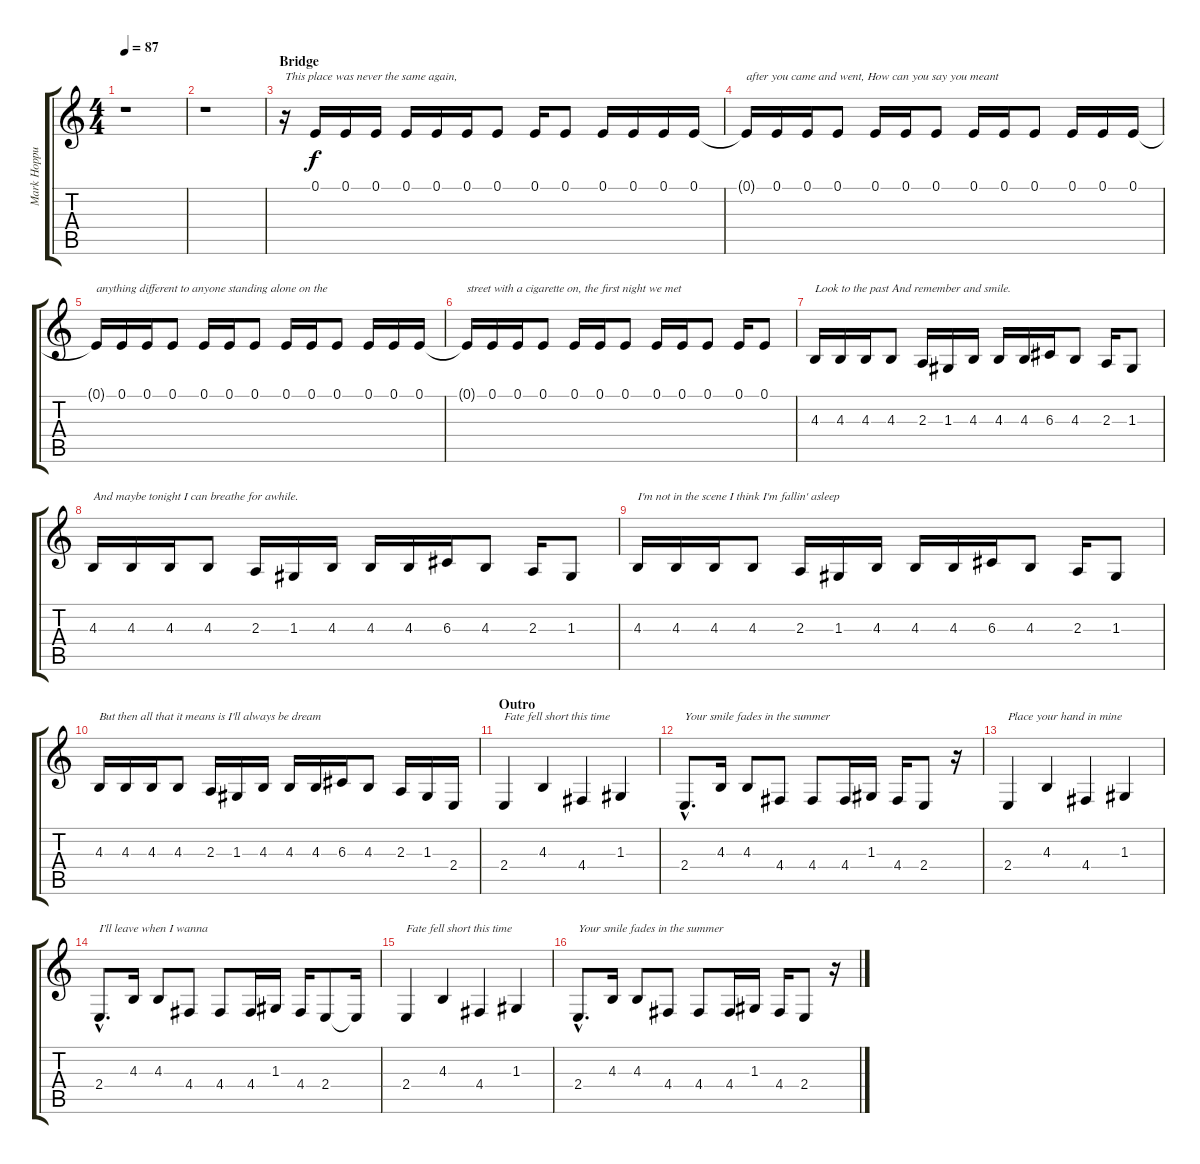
\track ("Mark Hoppus" "Mark Hoppu") {instrument lead1square}
\staff {score tabs}
\tuning (E4 B3 G3 D3 A2 E2) {hide}
\ts (4 4)
\tempo 87
\clef g2
\ks c
r.1{dy f} |
r.1 |
\section ("" "Bridge")
r.16{txt "This place was never the same again,"} 0.1.16 0.1.16 0.1.16 0.1.16 0.1.16 0.1.16 0.1.8 0.1.16 0.1.8 0.1.16 0.1.16 0.1.16 0.1.16 |
0.1{t}.16{txt "after you came and went, How can you say you meant"} 0.1.16 0.1.16 0.1.8 0.1.16 0.1.16 0.1.8 0.1.16 0.1.16 0.1.8 0.1.16 0.1.16 0.1.16 |
0.1{t}.16{txt "anything different to anyone standing alone on the"} 0.1.16 0.1.16 0.1.8 0.1.16 0.1.16 0.1.8 0.1.16 0.1.16 0.1.8 0.1.16 0.1.16 0.1.16 |
0.1{t}.16{txt "street with a cigarette on, the first night we met"} 0.1.16 0.1.16 0.1.8 0.1.16 0.1.16 0.1.8 0.1.16 0.1.16 0.1.8 0.1.16 0.1.8 |
4.3.16{txt "Look to the past And remember and smile."} 4.3.16 4.3.16 4.3.8 2.3.16 1.3.16 4.3.16 4.3.16 4.3.16 6.3.16 4.3.8 2.3.16 1.3.8 |
4.3.16{txt "And maybe tonight I can breathe for awhile."} 4.3.16 4.3.16 4.3.8 2.3.16 1.3.16 4.3.16 4.3.16 4.3.16 6.3.16 4.3.8 2.3.16 1.3.8 |
4.3.16{txt "I'm not in the scene I think I'm fallin' asleep"} 4.3.16 4.3.16 4.3.8 2.3.16 1.3.16 4.3.16 4.3.16 4.3.16 6.3.16 4.3.8 2.3.16 1.3.8 |
4.3.16{txt "But then all that it means is I'll always be dream"} 4.3.16 4.3.16 4.3.8 2.3.16 1.3.16 4.3.16 4.3.16 4.3.16 6.3.16 4.3.8 2.3.16 1.3.16 2.4.16 |
\section ("" "Outro")
2.4.4{txt "Fate fell short this time"} 4.3.4 4.4.4 1.3.4 |
2.4{hac}.8{d txt "Your smile fades in the summer"} 4.3.16 4.3.8 4.4.8 4.4.8 4.4.16 1.3.16 4.4.16 2.4.8 r.16 |
2.4.4{txt "Place your hand in mine"} 4.3.4 4.4.4 1.3.4 |
2.4{hac}.8{d txt "I’ll leave when I wanna"} 4.3.16 4.3.8 4.4.8 4.4.8 4.4.16 1.3.16 4.4.16 2.4.8 2.4{t}.16 |
2.4.4{txt "Fate fell short this time"} 4.3.4 4.4.4 1.3.4 |
2.4{hac}.8{d txt "Your smile fades in the summer"} 4.3.16 4.3.8 4.4.8 4.4.8 4.4.16 1.3.16 4.4.16 2.4.8 r.16
